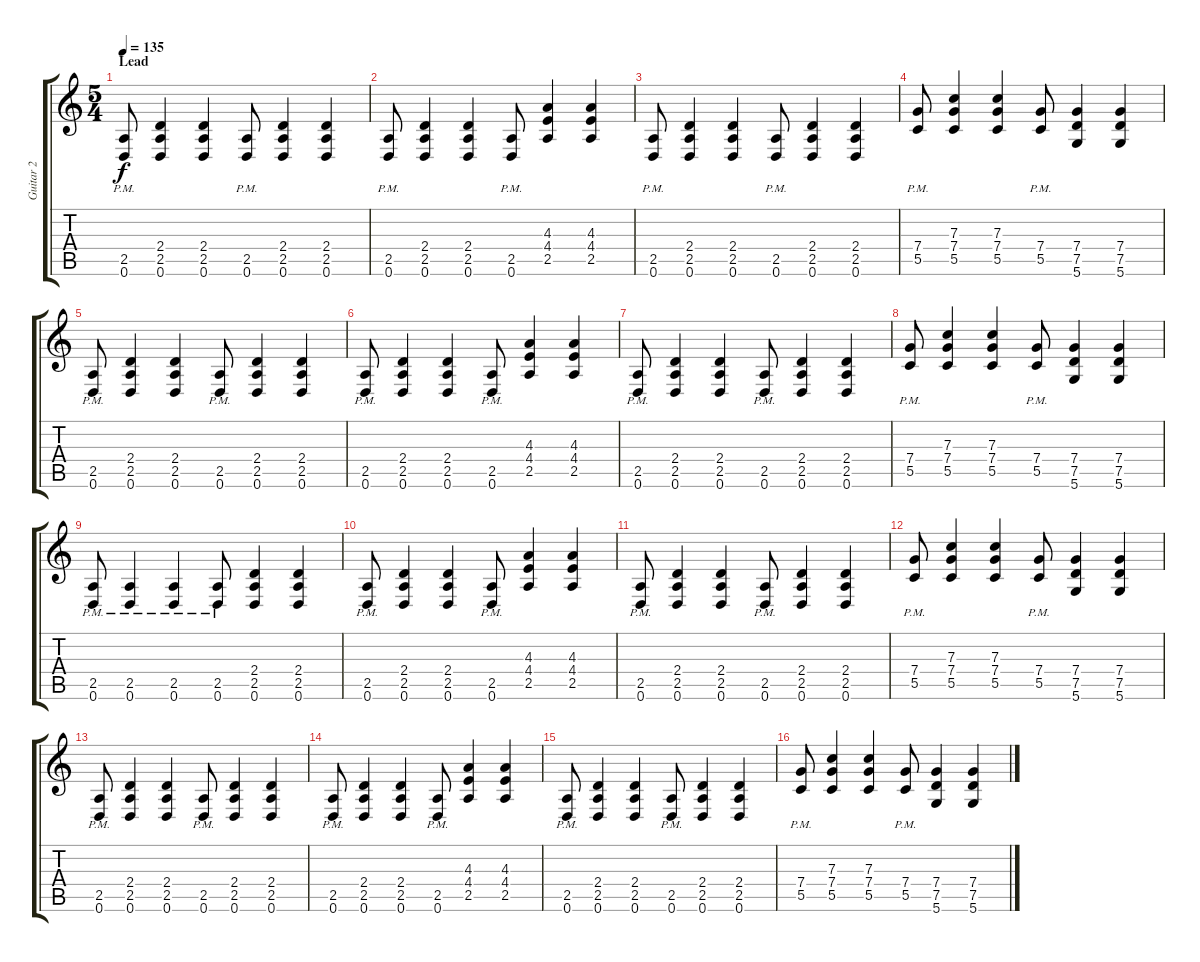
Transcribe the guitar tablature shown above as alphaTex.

\track ("Guitar 2" "Guitar 2") {instrument distortionguitar}
\staff {score tabs}
\tuning (D4 A3 F3 C3 G2 D2) {hide}
\ts (5 4)
\section ("" "Lead")
\tempo 135
\clef g2
\ks c
(2.5{pm} 0.6{pm}).8{dy f} (2.4 2.5 0.6).4 (2.4 2.5 0.6).4 (2.5{pm} 0.6{pm}).8 (2.4 2.5 0.6).4 (2.4 2.5 0.6).4 |
(2.5{pm} 0.6{pm}).8 (2.4 2.5 0.6).4 (2.4 2.5 0.6).4 (2.5{pm} 0.6{pm}).8 (4.3 4.4 2.5).4 (4.3 4.4 2.5).4 |
(2.5{pm} 0.6{pm}).8 (2.4 2.5 0.6).4 (2.4 2.5 0.6).4 (2.5{pm} 0.6{pm}).8 (2.4 2.5 0.6).4 (2.4 2.5 0.6).4 |
(7.4{pm} 5.5{pm}).8 (7.3 7.4 5.5).4 (7.3 7.4 5.5).4 (7.4{pm} 5.5{pm}).8 (7.4 7.5 5.6).4 (7.4 7.5 5.6).4 |
(2.5{pm} 0.6{pm}).8 (2.4 2.5 0.6).4 (2.4 2.5 0.6).4 (2.5{pm} 0.6{pm}).8 (2.4 2.5 0.6).4 (2.4 2.5 0.6).4 |
(2.5{pm} 0.6{pm}).8 (2.4 2.5 0.6).4 (2.4 2.5 0.6).4 (2.5{pm} 0.6{pm}).8 (4.3 4.4 2.5).4 (4.3 4.4 2.5).4 |
(2.5{pm} 0.6{pm}).8 (2.4 2.5 0.6).4 (2.4 2.5 0.6).4 (2.5{pm} 0.6{pm}).8 (2.4 2.5 0.6).4 (2.4 2.5 0.6).4 |
(7.4{pm} 5.5{pm}).8 (7.3 7.4 5.5).4 (7.3 7.4 5.5).4 (7.4{pm} 5.5{pm}).8 (7.4 7.5 5.6).4 (7.4 7.5 5.6).4 |
(2.5 0.6{pm}).8 (2.5{pm} 0.6{pm}).4 (2.5{pm} 0.6{pm}).4 (2.5{pm} 0.6).8 (2.4 2.5 0.6).4 (2.4 2.5 0.6).4 |
(2.5{pm} 0.6{pm}).8 (2.4 2.5 0.6).4 (2.4 2.5 0.6).4 (2.5{pm} 0.6{pm}).8 (4.3 4.4 2.5).4 (4.3 4.4 2.5).4 |
(2.5{pm} 0.6{pm}).8 (2.4 2.5 0.6).4 (2.4 2.5 0.6).4 (2.5{pm} 0.6{pm}).8 (2.4 2.5 0.6).4 (2.4 2.5 0.6).4 |
(7.4{pm} 5.5{pm}).8 (7.3 7.4 5.5).4 (7.3 7.4 5.5).4 (7.4{pm} 5.5{pm}).8 (7.4 7.5 5.6).4 (7.4 7.5 5.6).4 |
(2.5{pm} 0.6{pm}).8 (2.4 2.5 0.6).4 (2.4 2.5 0.6).4 (2.5{pm} 0.6{pm}).8 (2.4 2.5 0.6).4 (2.4 2.5 0.6).4 |
(2.5{pm} 0.6{pm}).8 (2.4 2.5 0.6).4 (2.4 2.5 0.6).4 (2.5{pm} 0.6{pm}).8 (4.3 4.4 2.5).4 (4.3 4.4 2.5).4 |
(2.5{pm} 0.6{pm}).8 (2.4 2.5 0.6).4 (2.4 2.5 0.6).4 (2.5{pm} 0.6{pm}).8 (2.4 2.5 0.6).4 (2.4 2.5 0.6).4 |
(7.4{pm} 5.5{pm}).8 (7.3 7.4 5.5).4 (7.3 7.4 5.5).4 (7.4{pm} 5.5{pm}).8 (7.4 7.5 5.6).4 (7.4 7.5 5.6).4
